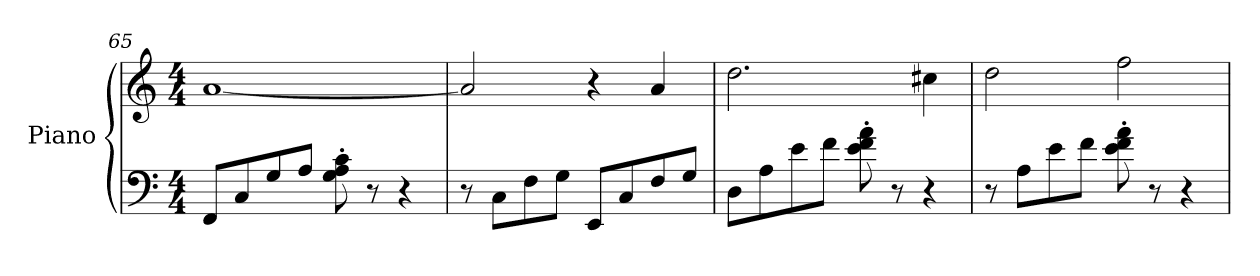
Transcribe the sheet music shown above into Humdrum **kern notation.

**kern	**kern
*part1	*part1
*staff2	*staff1
*I"Piano	*
*I'Pno.	*
*clefF4	*clefG2
*k[]	*k[]
*M4/4	*M4/4
=65	=65
8FF/L	[1a
8C/	.
8G/	.
8A/J	.
8G\' 8A\' 8c\'	.
8r	.
4r	.
=66	=66
8r	2a/]
8C\L	.
8F\	.
8G\J	.
8EE/L	4r
8C/	.
8F/	4a/
8G/J	.
=67	=67
8D\L	2.dd\
8A\	.
8e\	.
8f\J	.
8e\' 8f\' 8a\'	.
8r	.
4r	4cc#X\
!!LO:LB:g=z
=68	=68
8r	2dd\
8A\L	.
8e\	.
8f\J	.
8e\' 8f\' 8a\'	2ff\
8r	.
4r	.
=	=
*-	*-
